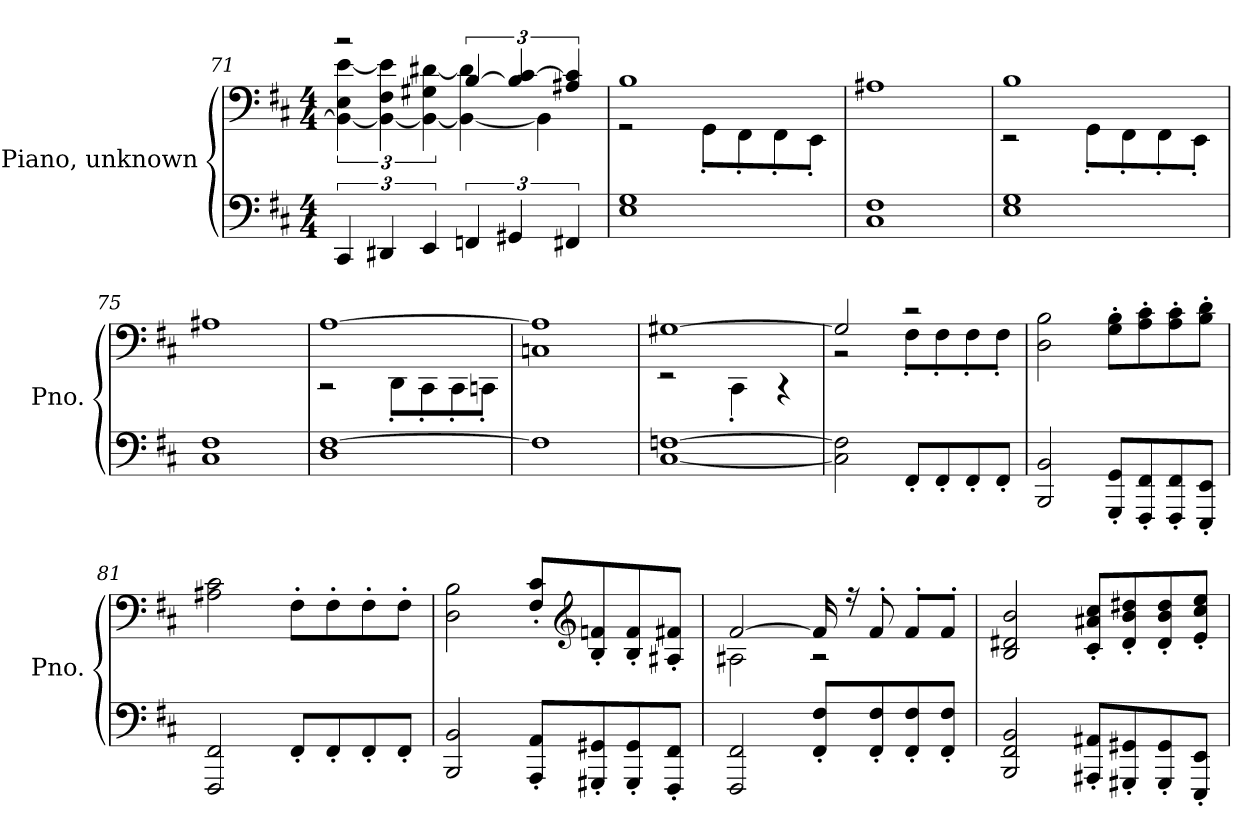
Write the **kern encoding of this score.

**kern	**kern
*part1	*part1
*staff2	*staff1
*I"Piano, unknown	*
*I'Pno.	*
*clefF4	*clefF4
*k[f#c#]	*k[f#c#]
*M4/4	*M4/4
=71	=71
*	*^
6CC#/	2r	6BB\_ 6E\ [6e\
6DD#X/	.	6BB\_ 6F#\ 6e\]
6EE/	.	6BB\_ 6G#X\ [6d#X\
6FFn/	[6B/	4BB\_ 4d#\]
6GG#X/	6B/] [6c#/	.
.	.	4BB\]
6FF#X/	6A#X/ 6c#/]	.
=72	=72	=72
1E 1G	1B	2r
.	.	8GG'\L
.	.	8FF#'\
.	.	8FF#'\
.	.	8EE'\J
*	*v	*v
!!LO:LB:g=z
=73	=73
1C# 1F#	1A#X
=74	=74
*	*^
1E 1G	1B	2r
.	.	8GG'\L
.	.	8FF#'\
.	.	8FF#'\
.	.	8EE'\J
*	*v	*v
=75	=75
1C# 1F#	1A#X
=76	=76
*^	*^
[1F#	1D	[1A	2r
.	.	.	8DD'\L
.	.	.	8CC#'\
.	.	.	8CC#'\
.	.	.	8CCn'\J
*v	*v	*	*
=77	=77	=77
1F#]	1A]	1Cn
=78	=78	=78
[1C# [1Fn	[1G#X	2r
.	.	4CC#'\
.	.	4r
=79	=79	=79
2C#\] 2F\]	2G#/]	2r
8FF#'/L	2r	8F#'\L
8FF#'/	.	8F#'\
8FF#'/	.	8F#'\
8FF#'/J	.	8F#'\J
*	*v	*v
=80	=80
2BBB/ 2BB/	2D\ 2B\
8GGG/' 8GG/'L	8G\' 8B\'L
8FFF#/' 8FF#/'	8A\' 8c#\'
8FFF#/' 8FF#/'	8A\' 8c#\'
8EEE/' 8EE/'J	8B\' 8d\'J
!!LO:LB:g=z
=81	=81
2FFF#/ 2FF#/	2A#X\ 2c#\
8FF#'/L	8F#'\L
8FF#'/	8F#'\
8FF#'/	8F#'\
8FF#'/J	8F#'\J
=82	=82
2BBB/ 2BB/	2D\ 2B\
8AAA/' 8AA/'L	8F#/' 8c#/'L
*	*clefG2
8GGG#X/' 8GG#X/'	8B/' 8fn/'
8GGG#/' 8GG#/'	8B/' 8f/'
8FFF#/' 8FF#/'J	8A#X/' 8f#X/'J
=83	=83
*	*^
2FFF#/ 2FF#/	[2f#/	2A#X\
8FF#/' 8F#/'L	16f#/]	2r
.	16r	.
8FF#/' 8F#/'	8f#'/	.
8FF#/' 8F#/'	8f#'/L	.
8FF#/' 8F#/'J	8f#'/J	.
*	*v	*v
=84	=84
2BBB/ 2FF#/ 2BB/	2B/ 2d#X/ 2b/
8AAA#X/' 8AA#X/'L	8c#/' 8a#X/' 8cc#/'L
8GGG#X/' 8GG#X/'	8d#/' 8b/' 8dd#X/'
8GGG#/' 8GG#/'	8d#/' 8b/' 8dd#/'
8EEE/' 8EE/'J	8e/' 8cc#/' 8ee/'J
=	=
*-	*-
